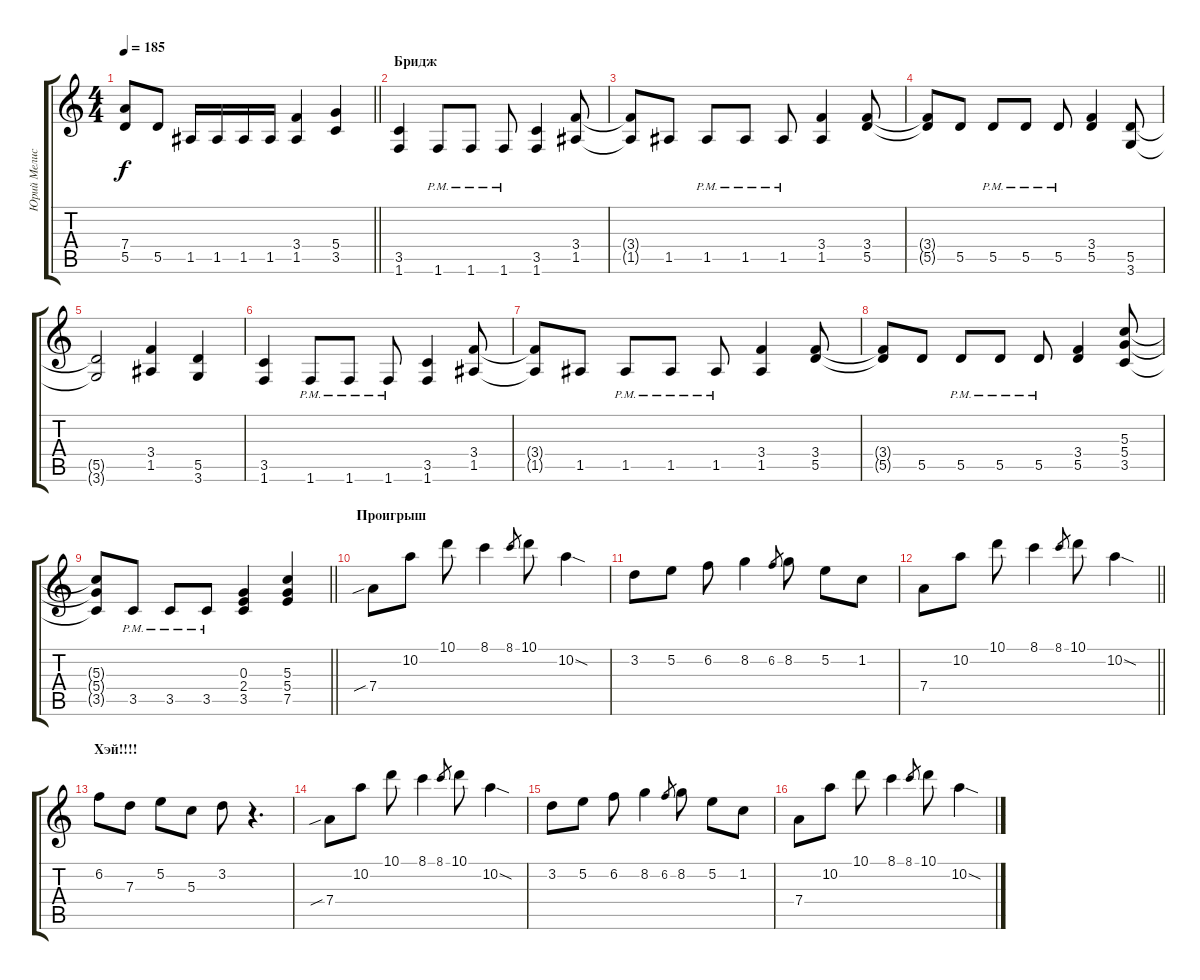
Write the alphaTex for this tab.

\track ("Юрий Мелисов" "Юрий Мелис") {instrument distortionguitar}
\staff {score tabs}
\tuning (E4 B3 G3 D3 A2 E2) {hide}
\ts (4 4)
\tempo 185
\clef g2
\barLineRight lightlight
\ks c
(7.4{t} 5.5{t}).8{dy f} 5.5.8 1.5.16 1.5.16 1.5.16 1.5.16 (3.4 1.5).4 (5.4 3.5).4 |
\section ("" "Бридж")
(3.5 1.6).4 1.6{pm}.8 1.6{pm}.8 1.6{pm}.8 (3.5 1.6).4 (3.4 1.5).8 |
(3.4{t} 1.5{t}).8 1.5.8 1.5{pm}.8 1.5{pm}.8 1.5{pm}.8 (3.4 1.5).4 (3.4 5.5).8 |
(3.4{t} 5.5{t}).8 5.5.8 5.5{pm}.8 5.5{pm}.8 5.5{pm}.8 (3.4 5.5).4 (5.5 3.6).8 |
(5.5{t} 3.6{t}).2 (3.4 1.5).4 (5.5 3.6).4 |
(3.5 1.6).4 1.6{pm}.8 1.6{pm}.8 1.6{pm}.8 (3.5 1.6).4 (3.4 1.5).8 |
(3.4{t} 1.5{t}).8 1.5.8 1.5{pm}.8 1.5{pm}.8 1.5{pm}.8 (3.4 1.5).4 (3.4 5.5).8 |
(3.4{t} 5.5{t}).8 5.5.8 5.5{pm}.8 5.5{pm}.8 5.5{pm}.8 (3.4 5.5).4 (5.3 5.4 3.5).8 |
\barLineRight lightlight
(5.3{t} 5.4{t} 3.5{t}).8 3.5{pm}.8 3.5{pm}.8 3.5{pm}.8 (0.3 2.4 3.5).4 (5.3 5.4 7.5).4 |
\section ("" "Проигрыш")
7.4{sib}.8 10.2.8 10.1.8 8.1.4 8.1.8{gr} 10.1.8 10.2{sod}.4 |
3.2.8 5.2.8 6.2.8 8.2.4 6.2.8{gr} 8.2.8 5.2.8 1.2.8 |
\barLineRight lightlight
7.4.8 10.2.8 10.1.8 8.1.4 8.1.8{gr} 10.1.8 10.2{sod}.4 |
\section ("" "Хэй!!!!")
6.2.8 7.3.8 5.2.8 5.3.8 3.2.8 r.4{d} |
7.4{sib}.8 10.2.8 10.1.8 8.1.4 8.1.8{gr} 10.1.8 10.2{sod}.4 |
3.2.8 5.2.8 6.2.8 8.2.4 6.2.8{gr} 8.2.8 5.2.8 1.2.8 |
7.4.8 10.2.8 10.1.8 8.1.4 8.1.8{gr} 10.1.8 10.2{sod}.4
